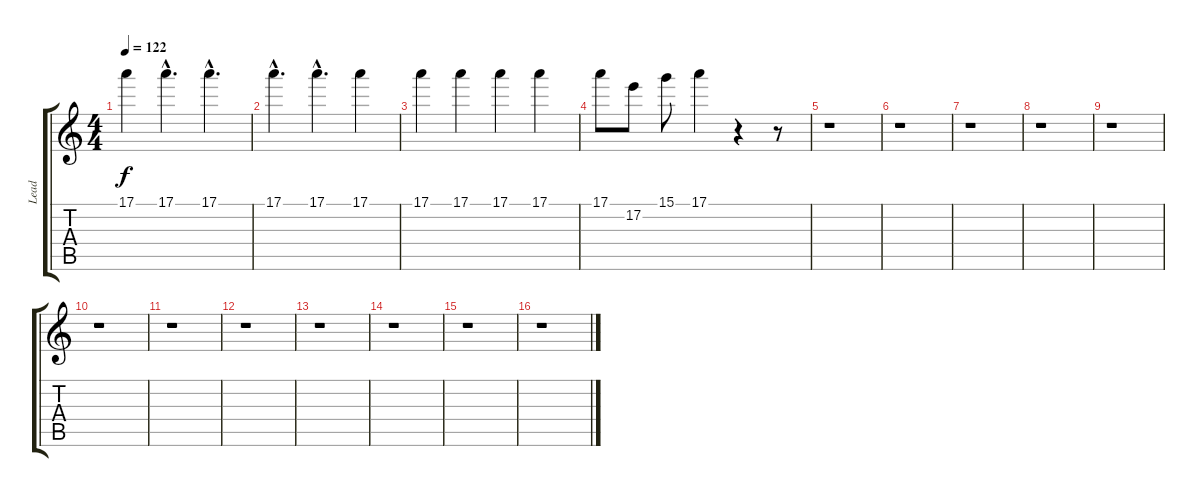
\track ("Lead" "Lead") {instrument overdrivenguitar}
\staff {score tabs}
\tuning (E4 B3 G3 D3 A2 E2) {hide}
\ts (4 4)
\tempo 122
\clef g2
\ks c
17.1{t}.4{dy f} 17.1{hac}.4{d} 17.1{hac}.4{d} |
17.1{hac}.4{d} 17.1{hac}.4{d} 17.1.4 |
17.1.4 17.1.4 17.1.4 17.1.4 |
17.1.8 17.2.8 15.1.8 17.1.4 r.4 r.8 |
r.1 |
r.1 |
r.1 |
r.1 |
r.1 |
r.1 |
r.1 |
r.1 |
r.1 |
r.1 |
r.1 |
r.1
